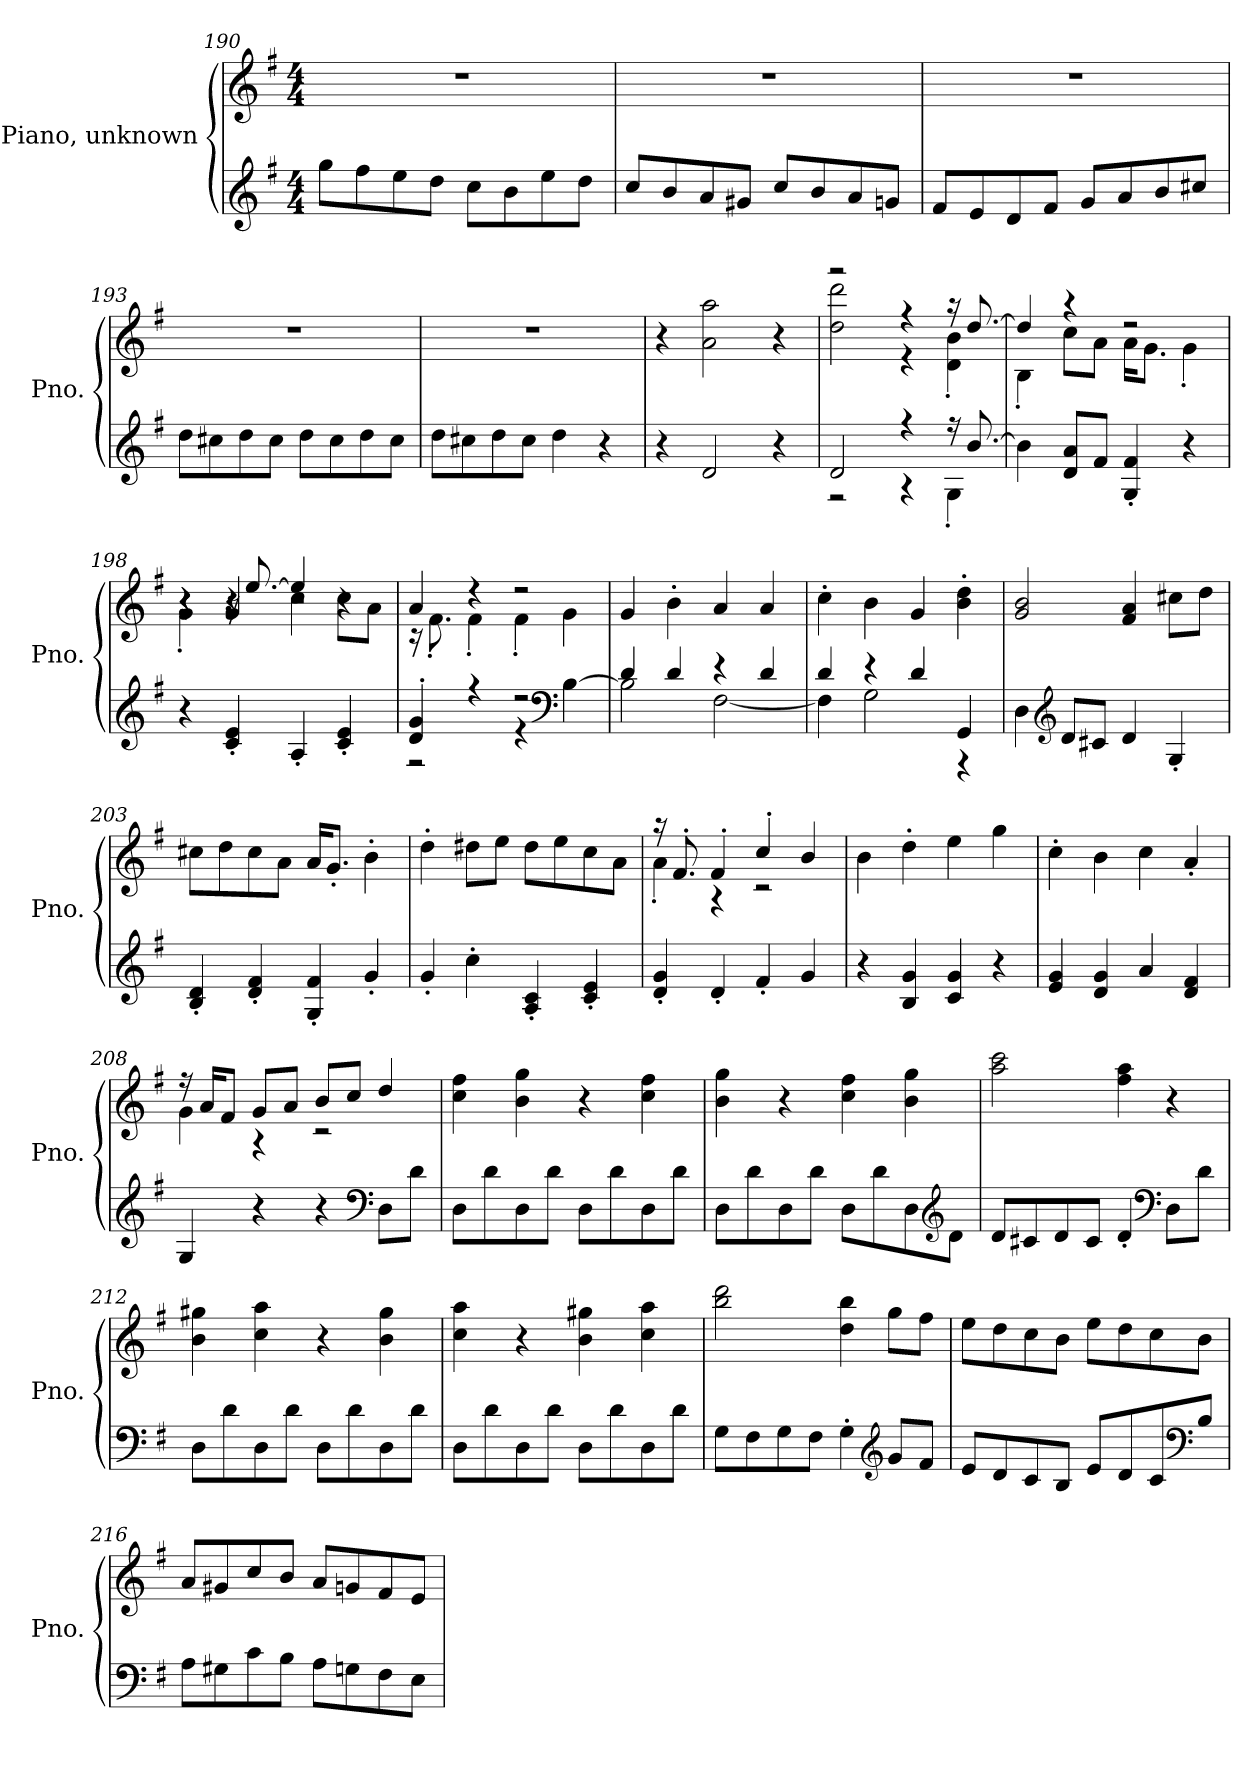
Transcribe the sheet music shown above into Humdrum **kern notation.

**kern	**kern
*part1	*part1
*staff2	*staff1
*I"Piano, unknown	*
*I'Pno.	*
*clefG2	*clefG2
*k[f#]	*k[f#]
*M4/4	*M4/4
=190	=190
8gg\L	1r
8ff#\	.
8ee\	.
8dd\J	.
8cc\L	.
8b\	.
8ee\	.
8dd\J	.
=191	=191
8cc/L	1r
8b/	.
8a/	.
8g#X/J	.
8cc/L	.
8b/	.
8a/	.
8gn/J	.
=192	=192
8f#/L	1r
8e/	.
8d/	.
8f#/J	.
8g/L	.
8a/	.
8b/	.
8cc#X/J	.
!!LO:PB:g=z
=193	=193
8dd\L	1r
8cc#X\	.
8dd\	.
8cc#\J	.
8dd\L	.
8cc#\	.
8dd\	.
8cc#\J	.
=194	=194
8dd\L	1r
8cc#X\	.
8dd\	.
8cc#\J	.
4dd\	.
4r	.
=195	=195
4r	4r
2d/	2a\ 2aa\
4r	4r
=196	=196
*^	*^
2d/	2r	2r	2dd\ 2ddd\
4r	4r	4r	4r
16r	4G'\	16r	4d\' 4b\'
[8.b/	.	[8.dd/	.
*v	*v	*	*
=197	=197	=197
4b\]	4dd/]	4B'\
8d/ 8a/L	4r	8cc\L
8f#/J	.	8a\J
4G/' 4f#/'	2r	16a\KL
.	.	8.g\J
4r	.	4g'\
=198	=198	=198
*	*	*^
4r	4r	4g'\	4r
4c/' 4e/'	16r	4r	4g/
.	[8.ee/	.	.
4A'/	4ee/]	4cc\	2r
4c/' 4e/'	4r	8cc\L	.
.	.	8a\J	.
*	*	*v	*v
!!LO:LB:g=z
=199	=199	=199
*^	*	*
4d/' 4g/'	2r	4a/	16r
.	.	.	8.f#'\
4r	.	4r	4f#'\
2r	4r	2r	4f#'\
*clefF4	*	*	*
.	[4B\	.	4g\
*	*	*v	*v
=200	=200	=200
4d/	2B\]	4g/
4d/	.	4b'\
4r	[2F#\	4a/
4d/	.	4a/
=201	=201	=201
4d/	4F#\]	4cc'\
4r	2G\	4b\
4d/	.	4g/
4GG/	4r	4b\' 4dd\'
*v	*v	*
=202	=202
4D\	2g/ 2b/
*clefG2	*
8d/L	.
8c#X/J	.
4d/	4f#/ 4a/
4G'/	8cc#X\L
.	8dd\J
=203	=203
4B/' 4d/'	8cc#X\L
.	8dd\
4d/' 4f#/'	8cc#\
.	8a\J
4G/' 4f#/'	16a/KL
.	8.g'/J
4g'/	4b'\
!!LO:LB:g=z
=204	=204
4g'/	4dd'\
4cc'\	8dd#X\L
.	8ee\J
4A/' 4c/'	8dd#\L
.	8ee\
4c/' 4e/'	8cc\
.	8a\J
=205	=205
*	*^
4d/' 4g/'	16r	4a'\
.	8.f#'/	.
4d'/	4f#'/	4r
4f#'/	4cc'/	2r
4g/	4b/	.
*	*v	*v
=206	=206
4r	4b\
4B/ 4g/	4dd'\
4c/ 4g/	4ee\
4r	4gg\
=207	=207
4e/ 4g/	4cc'\
4d/ 4g/	4b\
4a/	4cc\
4d/ 4f#/	4a'/
=208	=208
*	*^
4G/	16r	4g\
.	16a/KL	.
.	8f#/J	.
4r	8g/L	4r
.	8a/J	.
4r	8b/L	2r
.	8cc/J	.
*clefF4	*	*
8D\L	4dd/	.
8d\J	.	.
*	*v	*v
=209	=209
8D\L	4cc\ 4ff#\
8d\	.
8D\	4b\ 4gg\
8d\J	.
8D\L	4r
8d\	.
8D\	4cc\ 4ff#\
8d\J	.
!!LO:LB:g=z
=210	=210
8D\L	4b\ 4gg\
8d\	.
8D\	4r
8d\J	.
8D\L	4cc\ 4ff#\
8d\	.
8D\	4b\ 4gg\
*clefG2	*
8d\J	.
=211	=211
8d/L	2aa\ 2ccc\
8c#X/	.
8d/	.
8c#/J	.
4d'/	4ff#\ 4aa\
*clefF4	*
8D\L	4r
8d\J	.
=212	=212
8D\L	4b\ 4gg#X\
8d\	.
8D\	4cc\ 4aa\
8d\J	.
8D\L	4r
8d\	.
8D\	4b\ 4gg#\
8d\J	.
=213	=213
8D\L	4cc\ 4aa\
8d\	.
8D\	4r
8d\J	.
8D\L	4b\ 4gg#X\
8d\	.
8D\	4cc\ 4aa\
8d\J	.
!!LO:LB:g=z
=214	=214
8G\L	2bb\ 2ddd\
8F#\	.
8G\	.
8F#\J	.
4G'\	4dd\ 4bb\
*clefG2	*
8g/L	8gg\L
8f#/J	8ff#\J
=215	=215
8e/L	8ee\L
8d/	8dd\
8c/	8cc\
8B/J	8b\J
8e/L	8ee\L
8d/	8dd\
8c/	8cc\
*clefF4	*
8B/J	8b\J
=216	=216
8A\L	8a/L
8G#X\	8g#X/
8c\	8cc/
8B\J	8b/J
8A\L	8a/L
8Gn\	8gn/
8F#\	8f#/
8E\J	8e/J
=	=
*-	*-
